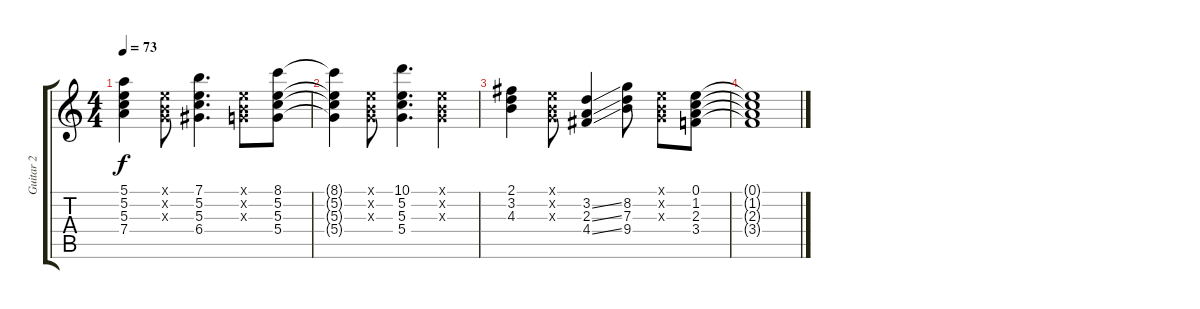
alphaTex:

\track ("Guitar 2" "Guitar 2") {instrument overdrivenguitar}
\staff {score tabs}
\tuning (E4 B3 G3 D3 A2 E2) {hide}
\ts (4 4)
\tempo 73
\clef g2
\ks c
(5.1 5.2 5.3 7.4).4{dy f} (0.1{x} 0.2{x} 0.3{x}).8 (7.1 5.2 5.3 6.4).4{d} (0.1{x} 0.2{x} 0.3{x}).8 (8.1 5.2 5.3 5.4).8 |
(8.1{t} 5.2{t} 5.3{t} 5.4{t}).4 (0.1{x} 0.2{x} 0.3{x}).8 (10.1 5.2 5.3 5.4).4{d} (0.1{x} 0.2{x} 0.3{x}).4 |
(2.1 3.2 4.3).4 (0.1{x} 0.2{x} 0.3{x}).8 (3.2{ss} 2.3{ss} 4.4{ss}).4 (8.2 7.3 9.4).8 (0.1{x} 0.2{x} 0.3{x}).8 (0.1 1.2 2.3 3.4).8 |
(0.1{t} 1.2{t} 2.3{t} 3.4{t}).1
